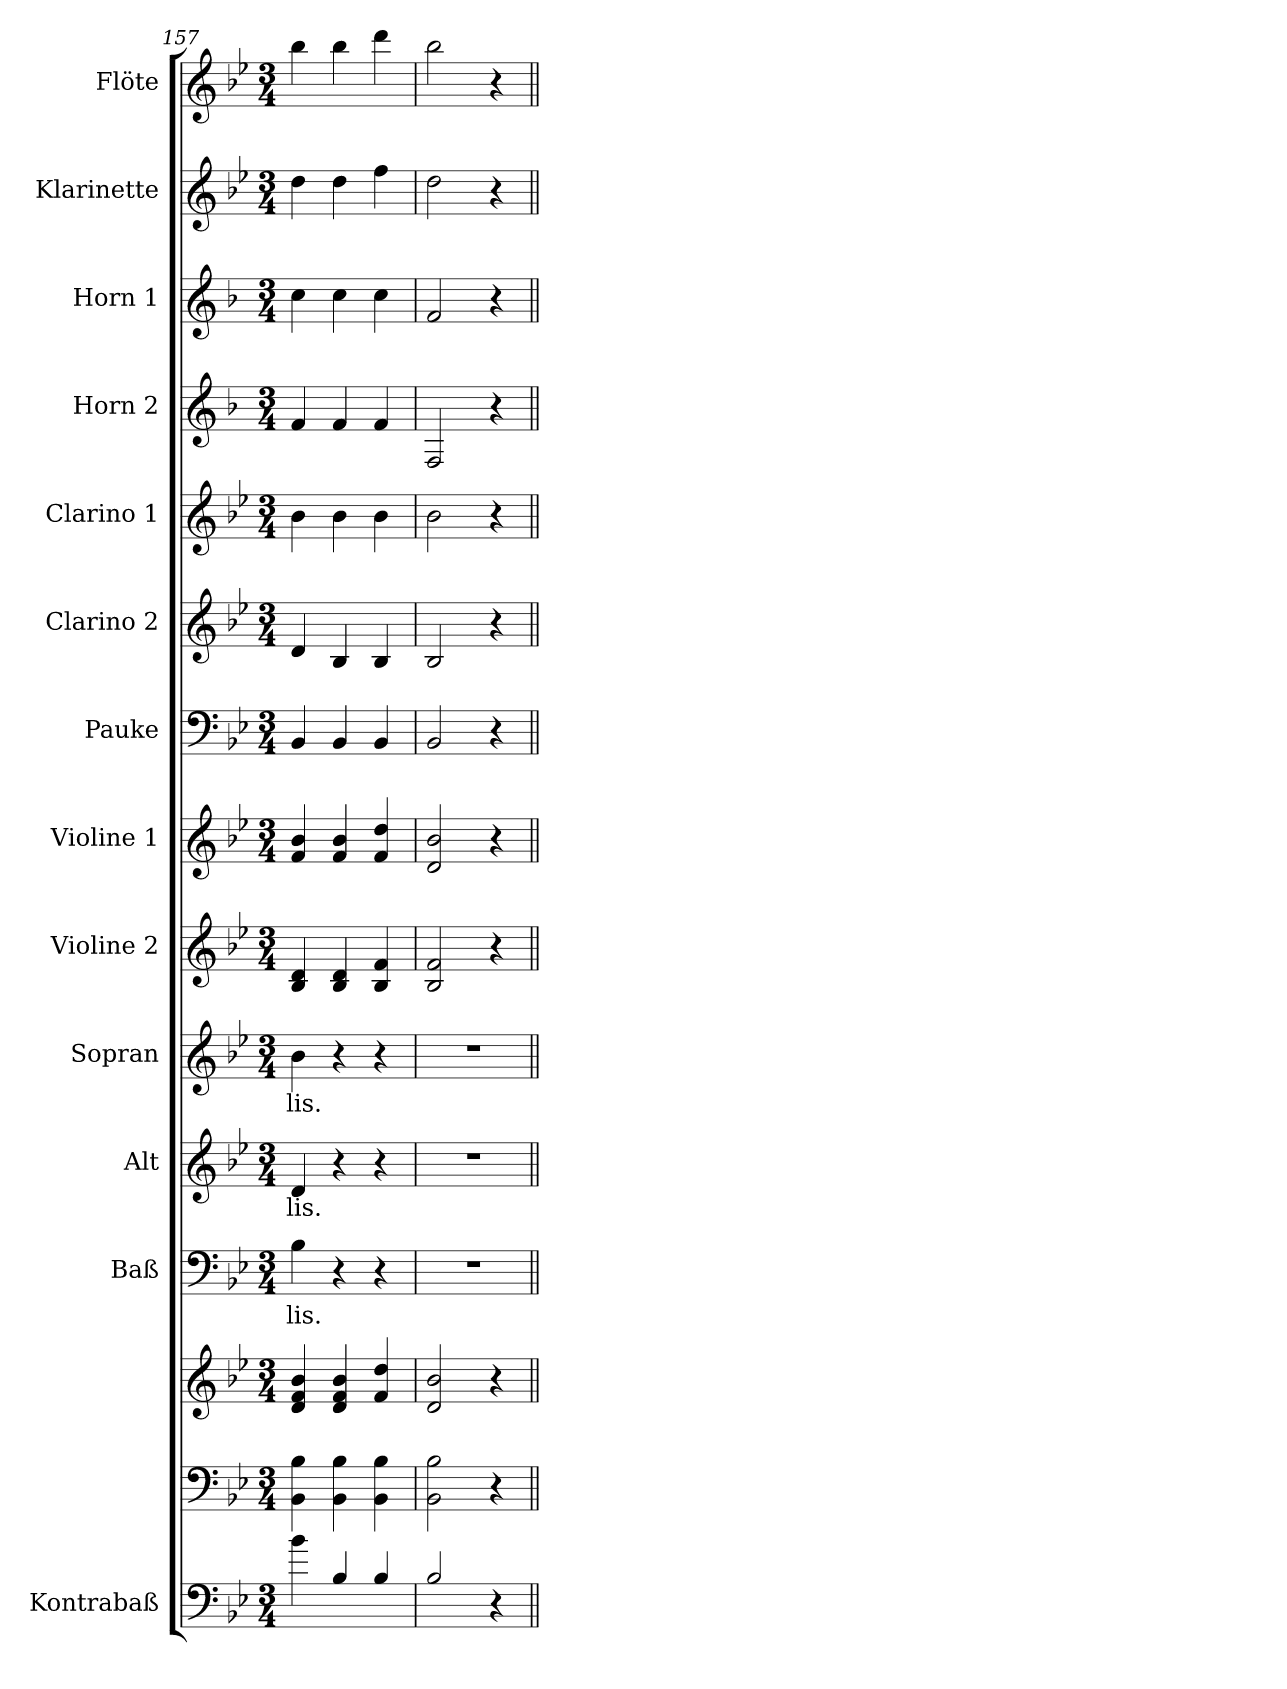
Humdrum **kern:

**kern	**kern	**kern	**kern	**text	**kern	**text	**kern	**text	**kern	**kern	**kern	**kern	**kern	**kern	**kern	**kern	**kern
*part14	*part13	*part13	*part12	*part12	*part11	*part11	*part10	*part10	*part9	*part8	*part7	*part6	*part5	*part4	*part3	*part2	*part1
*staff15	*staff14	*staff13	*staff12	*staff12	*staff11	*staff11	*staff10	*staff10	*staff9	*staff8	*staff7	*staff6	*staff5	*staff4	*staff3	*staff2	*staff1
*I"Kontrabaß	*	*	*I"Baß	*	*I"Alt	*	*I"Sopran	*	*I"Violine 2	*I"Violine 1	*I"Pauke	*I"Clarino 2	*I"Clarino 1	*I"Horn 2	*I"Horn 1	*I"Klarinette	*I"Flöte
*I'Kb	*	*	*I'Baß	*	*I'Alt	*	*I'Sop	*	*I'Vln. 2	*I'Vln. 1	*I'Pk.	*	*	*I'Hrn. 2	*I'Hrn. 1	*	*I'Fl.
*clefF4	*clefF4	*clefG2	*clefF4	*	*clefG2	*	*clefG2	*	*clefG2	*clefG2	*clefF4	*clefG2	*clefG2	*clefG2	*clefG2	*clefG2	*clefG2
*ITrd7c12	*	*	*	*	*	*	*	*	*	*	*	*ITrd7c12	*ITrd7c12	*ITrd4c7	*ITrd4c7	*	*
*k[b-e-]	*k[b-e-]	*k[b-e-]	*k[b-e-]	*	*k[b-e-]	*	*k[b-e-]	*	*k[b-e-]	*k[b-e-]	*k[b-e-]	*k[b-e-]	*k[b-e-]	*k[b-e-]	*k[b-e-]	*k[b-e-]	*k[b-e-]
*B-:	*B-:	*B-:	*B-:	*	*B-:	*	*B-:	*	*B-:	*B-:	*B-:	*B-:	*B-:	*B-:	*B-:	*B-:	*B-:
*M3/4	*M3/4	*M3/4	*M3/4	*	*M3/4	*	*M3/4	*	*M3/4	*M3/4	*M3/4	*M3/4	*M3/4	*M3/4	*M3/4	*M3/4	*M3/4
=157	=157	=157	=157	=157	=157	=157	=157	=157	=157	=157	=157	=157	=157	=157	=157	=157	=157
!	!	!	!	!LO:LY:b	!	!LO:LY:b	!	!LO:LY:b	!	!	!	!	!	!	!	!	!
4B-\	4BB-\ 4B-\	4d/ 4f/ 4b-/	4B-\	-lis.	4d/	-lis.	4b-\	-lis.	4B-/ 4d/	4f/ 4b-/	4BB-/	4D/	4B-\	4B-/	4f\	4dd\	4bb-\
4BB-/	4BB-\ 4B-\	4d/ 4f/ 4b-/	4r	.	4r	.	4r	.	4B-/ 4d/	4f/ 4b-/	4BB-/	4BB-/	4B-\	4B-/	4f\	4dd\	4bb-\
4BB-/	4BB-\ 4B-\	4f/ 4dd/	4r	.	4r	.	4r	.	4B-/ 4f/	4f/ 4dd/	4BB-/	4BB-/	4B-\	4B-/	4f\	4ff\	4ddd\
=158	=158	=158	=158	=158	=158	=158	=158	=158	=158	=158	=158	=158	=158	=158	=158	=158	=158
2BB-/	2BB-\ 2B-\	2d/ 2b-/	2.r	.	2.r	.	2.r	.	2B-/ 2f/	2d/ 2b-/	2BB-/	2BB-/	2B-\	2BB-/	2B-/	2dd\	2bb-\
4r	4r	4r	.	.	.	.	.	.	4r	4r	4r	4r	4r	4r	4r	4r	4r
=||	=||	=||	=||	=||	=||	=||	=||	=||	=||	=||	=||	=||	=||	=||	=||	=||	=||
*-	*-	*-	*-	*-	*-	*-	*-	*-	*-	*-	*-	*-	*-	*-	*-	*-	*-
